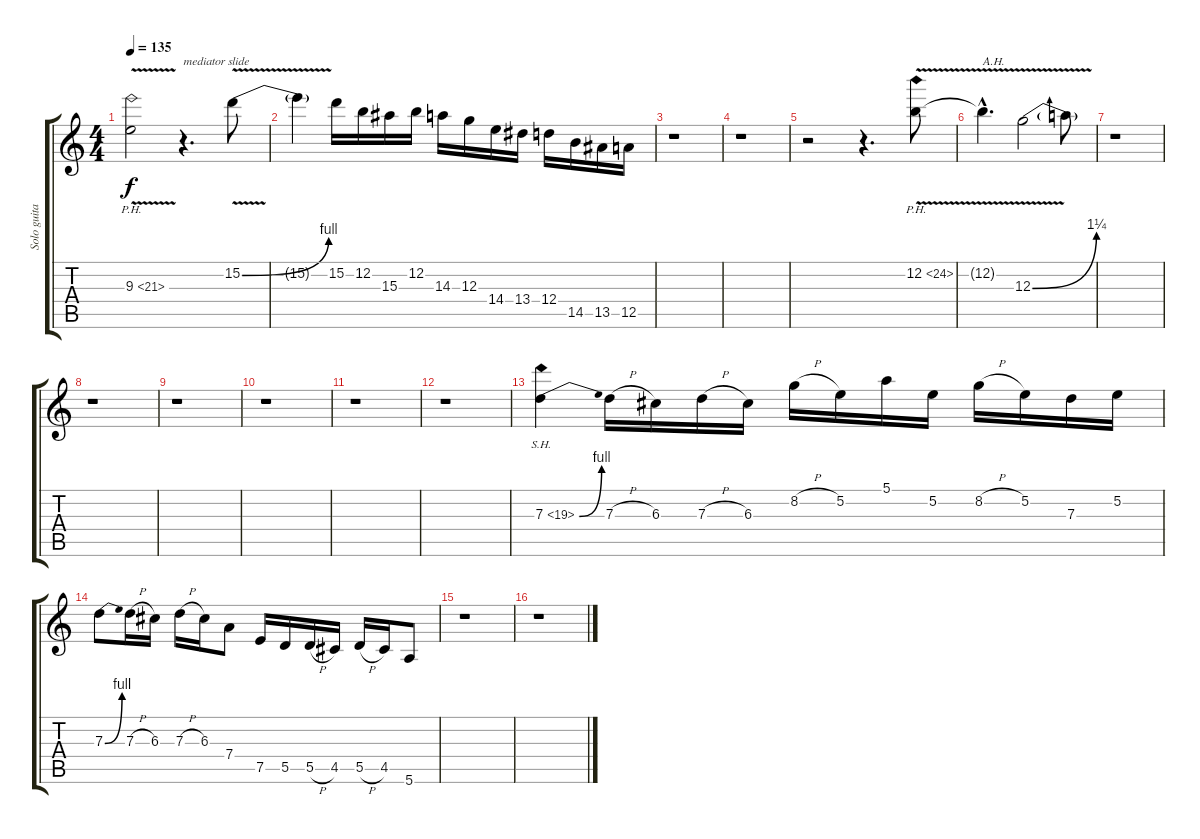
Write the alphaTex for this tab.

\track ("Solo guitar" "Solo guita") {instrument distortionguitar}
\staff {score tabs}
\tuning (E4 B3 G3 D3 A2 E2) {hide}
\ts (4 4)
\tempo 135
\clef g2
\ks c
9.3{ph 12 v}.2{dy f} r.4{d txt "mediator slide"} 15.2{be (bend 0 0 60 4) v}.8 |
15.2{t}.4 15.2.16 12.2.16 15.3.16 12.2.16 14.3.16 12.3.16 14.4.16 13.4.16 12.4.16 14.5.16 13.5.16 12.5.16 |
r.1 |
r.1 |
r.2 r.4{d} 12.2{ph 12 v}.8 |
12.2{hac t}.4{d txt "A.H."} 12.3{be (bend 0 0 60 5) v}.2 12.3{t}.8 |
r.1 |
r.1 |
r.1 |
r.1 |
r.1 |
r.1 |
7.3{be (bend 0 0 60 4) sh 12}.4 7.3{h}.16 6.3.16 7.3{h}.16 6.3.16 8.2{h}.16 5.2.16 5.1.16 5.2.16 8.2{h}.16 5.2.16 7.3.16 5.2.16 |
7.3{be (bend 0 0 60 4)}.8 7.3{h}.16 6.3.16 7.3{h}.16 6.3.16 7.4.8 7.5.16 5.5.16 5.5{h}.16 4.5.16 5.5{h}.16 4.5.16 5.6.8 |
r.1 |
r.1
